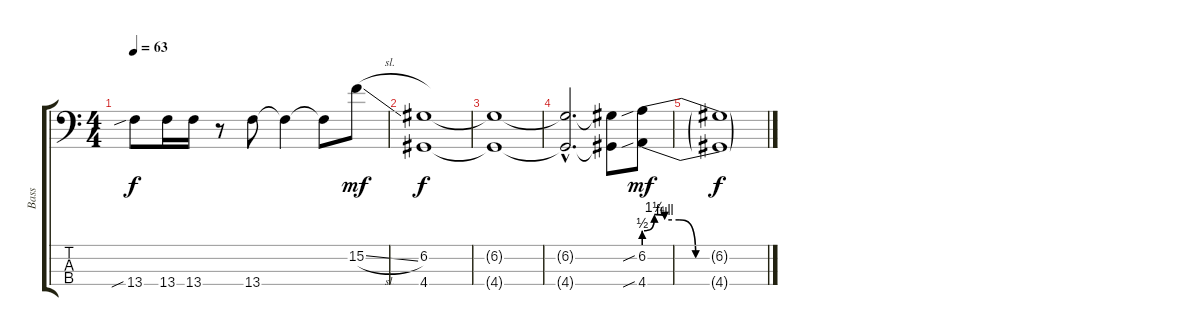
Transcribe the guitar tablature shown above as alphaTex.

\track ("Bass" "Bass") {instrument fretlessbass}
\staff {score tabs}
\tuning (G2 D2 A1 E1) {hide}
\ts (4 4)
\tempo 63
\clef f4
\ks c
13.4{sib}.8{dy f} 13.4.16 13.4.16 r.8 13.4.8 13.4{t}.4 13.4{t}.8 15.2{sl}.8{dy mf} |
(6.2 4.4).1{dy f} |
(6.2{t} 4.4{t}).1 |
(6.2{hac t} 4.4{hac t}).2{d} (6.2{t} 4.4{t}).8{volume 11} (6.2{be (custom 0 2 5 5 10 4 17 4 25 0 60 0) sib} 4.4{be (custom 0 2 5 5 10 4 17 4 25 0 60 0) sib}).8{dy mf volume 0} |
(6.2{t} 4.4{t}).1{dy f}
